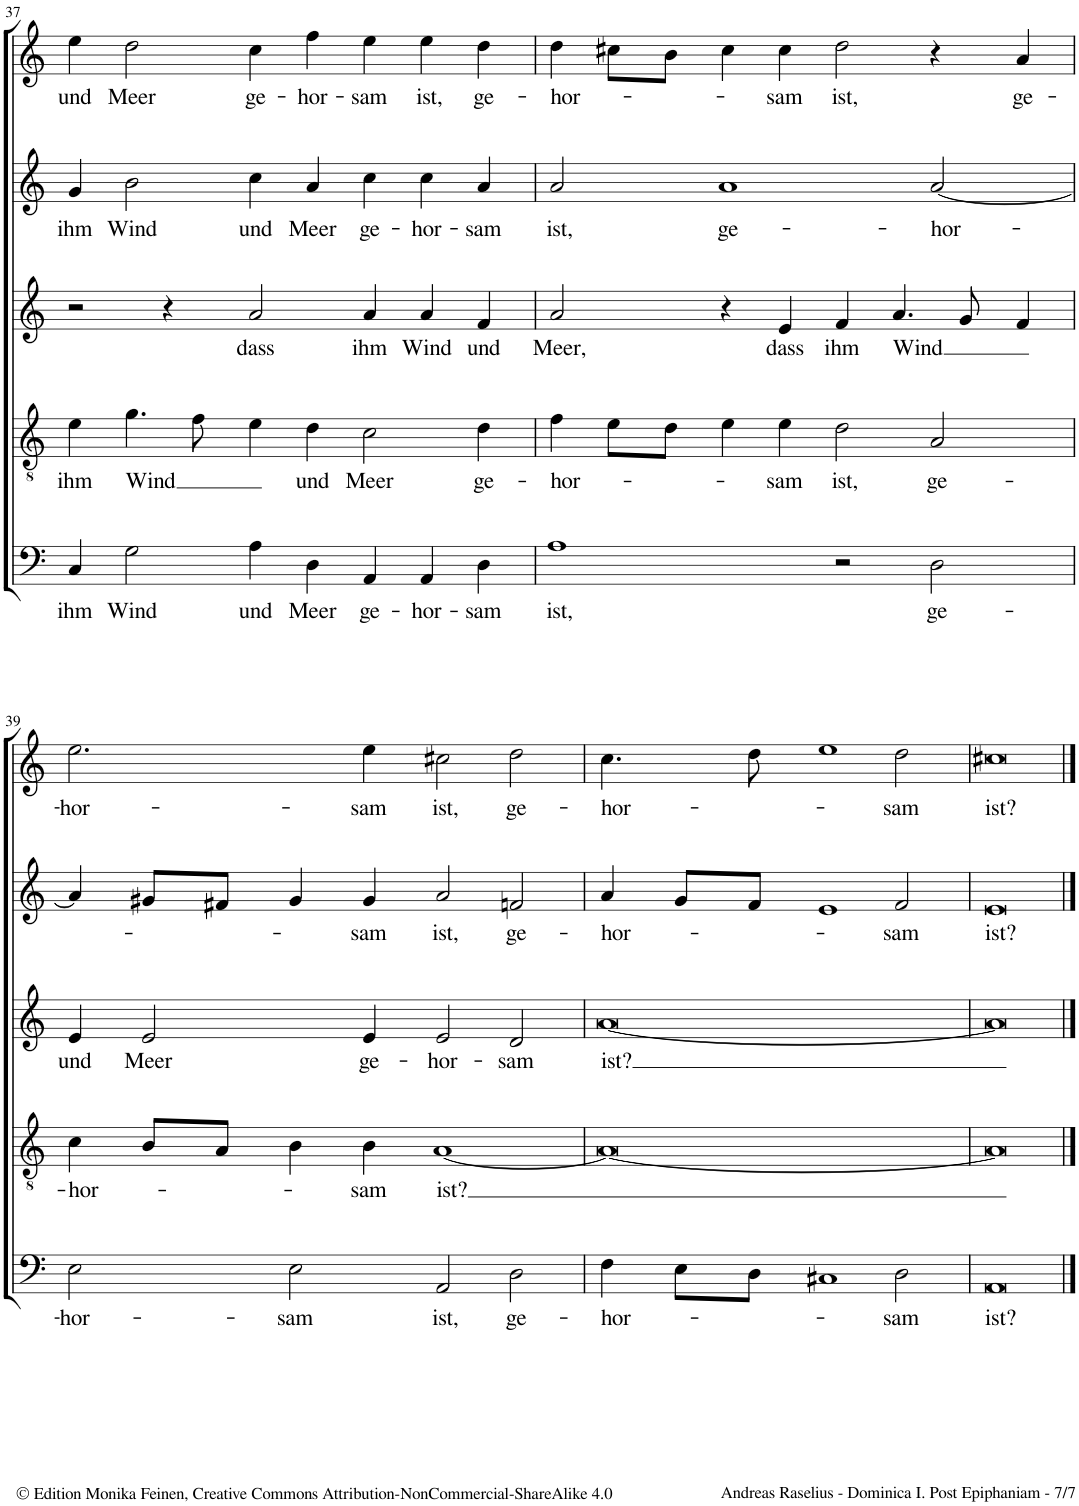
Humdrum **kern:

**kern	**text	**kern	**text	**kern	**text	**kern	**text	**kern	**text
*part5	*part5	*part4	*part4	*part3	*part3	*part2	*part2	*part1	*part1
*staff5	*staff5	*staff4	*staff4	*staff3	*staff3	*staff2	*staff2	*staff1	*staff1
*I"Bassus	*	*I"Tenor [Aeolius]	*	*I"Altus	*	*I"Quintus	*	*I"Cantus	*
!!LO:PB:g=z
*clefF4	*	*clefGv2	*	*clefG2	*	*clefG2	*	*clefG2	*
*k[]	*	*k[]	*	*k[]	*	*k[]	*	*k[]	*
*M4/2	*	*M4/2	*	*M4/2	*	*M4/2	*	*M4/2	*
*met(c|)	*	*met(c|)	*	*met(c|)	*	*met(c|)	*	*met(c|)	*
=37	=37	=37	=37	=37	=37	=37	=37	=37	=37
!	!LO:LY:b	!	!LO:LY:b	!	!	!	!LO:LY:b	!	!LO:LY:b
4C/	ihm	4e\	ihm	2r	.	4g/	ihm	4ee\	und
!	!LO:LY:b	!	!LO:LY:b	!	!	!	!LO:LY:b	!	!LO:LY:b
2G\	Wind	4.g\	Wind	.	.	2b\	Wind	2dd\	Meer
.	.	.	.	4r	.	.	.	.	.
.	.	8f\	.	.	.	.	.	.	.
!	!LO:LY:b	!	!	!	!LO:LY:b	!	!LO:LY:b	!	!LO:LY:b
4A\	und	4e\	.	2a/	dass	4cc\	und	4cc\	ge-
!	!LO:LY:b	!	!LO:LY:b	!	!	!	!LO:LY:b	!	!LO:LY:b
4D\	Meer	4d\	und	.	.	4a/	Meer	4ff\	-hor-
!	!LO:LY:b	!	!LO:LY:b	!	!LO:LY:b	!	!LO:LY:b	!	!LO:LY:b
4AA/	ge-	2c\	Meer	4a/	ihm	4cc\	ge-	4ee\	-sam
!	!LO:LY:b	!	!	!	!LO:LY:b	!	!LO:LY:b	!	!LO:LY:b
4AA/	-hor-	.	.	4a/	Wind	4cc\	-hor-	4ee\	ist,
!	!LO:LY:b	!	!LO:LY:b	!	!LO:LY:b	!	!LO:LY:b	!	!LO:LY:b
4D\	-sam	4d\	ge-	4f/	und	4a/	-sam	4dd\	ge-
=38	=38	=38	=38	=38	=38	=38	=38	=38	=38
!	!LO:LY:b	!	!LO:LY:b	!	!LO:LY:b	!	!LO:LY:b	!	!LO:LY:b
1A	ist,	4f\	-hor-	2a/	Meer,	2a/	ist,	4dd\	-hor-
.	.	8e\L	.	.	.	.	.	8cc#X\L	.
.	.	8d\J	.	.	.	.	.	8b\J	.
!	!	!	!	!	!	!	!LO:LY:b	!	!
.	.	4e\	.	4r	.	1a	ge-	4cc#\	.
!	!	!	!LO:LY:b	!	!LO:LY:b	!	!	!	!LO:LY:b
.	.	4e\	-sam	4e/	dass	.	.	4cc#\	-sam
!	!	!	!LO:LY:b	!	!LO:LY:b	!	!	!	!LO:LY:b
2r	.	2d\	ist,	4f/	ihm	.	.	2dd\	ist,
!	!	!	!	!	!LO:LY:b	!	!	!	!
.	.	.	.	4.a/	Wind	.	.	.	.
!	!LO:LY:b	!	!LO:LY:b	!	!	!	!LO:LY:b	!	!
2D\	ge-	2A/	ge-	.	.	[2a/	-hor-	4r	.
.	.	.	.	8g/	.	.	.	.	.
!	!	!	!	!	!	!	!	!	!LO:LY:b
.	.	.	.	4f/	.	.	.	4a/	ge-
!!LO:LB:g=z
=39	=39	=39	=39	=39	=39	=39	=39	=39	=39
!	!LO:LY:b	!	!LO:LY:b	!	!LO:LY:b	!	!	!	!LO:LY:b
2E\	-hor-	4c\	-hor-	4e/	und	4a/]	.	2.ee\	-hor-
!	!	!	!	!	!LO:LY:b	!	!	!	!
.	.	8B/L	.	2e/	Meer	8g#X/L	.	.	.
.	.	8A/J	.	.	.	8f#X/J	.	.	.
!	!LO:LY:b	!	!	!	!	!	!	!	!
2E\	-sam	4B\	.	.	.	4g#/	.	.	.
!	!	!	!LO:LY:b	!	!LO:LY:b	!	!LO:LY:b	!	!LO:LY:b
.	.	4B\	-sam	4e/	ge-	4g#/	-sam	4ee\	-sam
!	!LO:LY:b	!	!LO:LY:b	!	!LO:LY:b	!	!LO:LY:b	!	!LO:LY:b
2AA/	ist,	[1A	ist?	2e/	-hor-	2a/	ist,	2cc#X\	ist,
!	!LO:LY:b	!	!	!	!LO:LY:b	!	!LO:LY:b	!	!LO:LY:b
2D\	ge-	.	.	2d/	-sam	2fn/	ge-	2dd\	ge-
=40	=40	=40	=40	=40	=40	=40	=40	=40	=40
!	!LO:LY:b	!	!	!	!LO:LY:b	!	!LO:LY:b	!	!LO:LY:b
4F\	-hor-	0A_	.	[0a	ist?	4a/	-hor-	4.cc\	-hor-
8E\L	.	.	.	.	.	8g/L	.	.	.
8D\J	.	.	.	.	.	8f/J	.	8dd\	.
1C#X	.	.	.	.	.	1e	.	1ee	.
!	!LO:LY:b	!	!	!	!	!	!LO:LY:b	!	!LO:LY:b
2D\	-sam	.	.	.	.	2f/	-sam	2dd\	-sam
=41	=41	=41	=41	=41	=41	=41	=41	=41	=41
!	!LO:LY:b	!	!	!	!	!	!LO:LY:b	!	!LO:LY:b
0AA	ist?	0A]	.	0a]	.	0e	ist?	0cc#X	ist?
==	==	==	==	==	==	==	==	==	==
*-	*-	*-	*-	*-	*-	*-	*-	*-	*-
